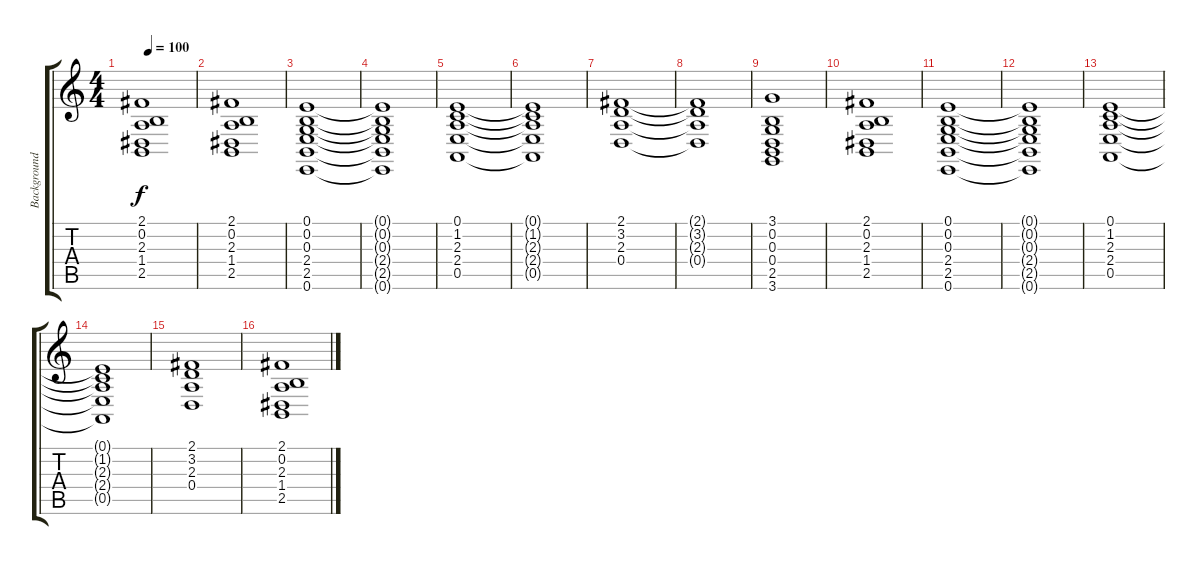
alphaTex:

\track ("Background Music" "Background") {instrument stringensemble1}
\staff {score tabs}
\tuning (E4 B3 G3 D3 A2 E2) {hide}
\ts (4 4)
\tempo 100
\clef g2
\ks c
(2.1 0.2 2.3 1.4 2.5).1{dy f} |
(2.1 0.2 2.3 1.4 2.5).1 |
(0.1 0.2 0.3 2.4 2.5 0.6).1 |
(0.1{t} 0.2{t} 0.3{t} 2.4{t} 2.5{t} 0.6{t}).1 |
(0.1 1.2 2.3 2.4 0.5).1 |
(0.1{t} 1.2{t} 2.3{t} 2.4{t} 0.5{t}).1 |
(2.1 3.2 2.3 0.4).1 |
(2.1{t} 3.2{t} 2.3{t} 0.4{t}).1 |
(3.1 0.2 0.3 0.4 2.5 3.6).1 |
(2.1 0.2 2.3 1.4 2.5).1 |
(0.1 0.2 0.3 2.4 2.5 0.6).1 |
(0.1{t} 0.2{t} 0.3{t} 2.4{t} 2.5{t} 0.6{t}).1 |
(0.1 1.2 2.3 2.4 0.5).1 |
(0.1{t} 1.2{t} 2.3{t} 2.4{t} 0.5{t}).1 |
(2.1 3.2 2.3 0.4).1 |
(2.1 0.2 2.3 1.4 2.5).1
